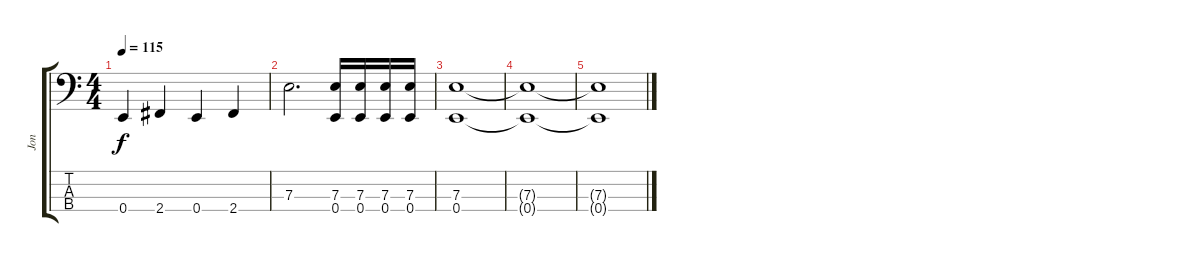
\track ("Jon" "Jon") {instrument electricbassfinger}
\staff {score tabs}
\tuning (G2 D2 A1 E1) {hide}
\ts (4 4)
\tempo 115
\clef f4
\ks c
0.4.4{dy f} 2.4.4 0.4.4 2.4.4 |
7.3.2{d} (7.3 0.4).16 (7.3 0.4).16 (7.3 0.4).16 (7.3 0.4).16 |
(7.3 0.4).1 |
(7.3{t} 0.4{t}).1 |
(7.3{t} 0.4{t}).1
